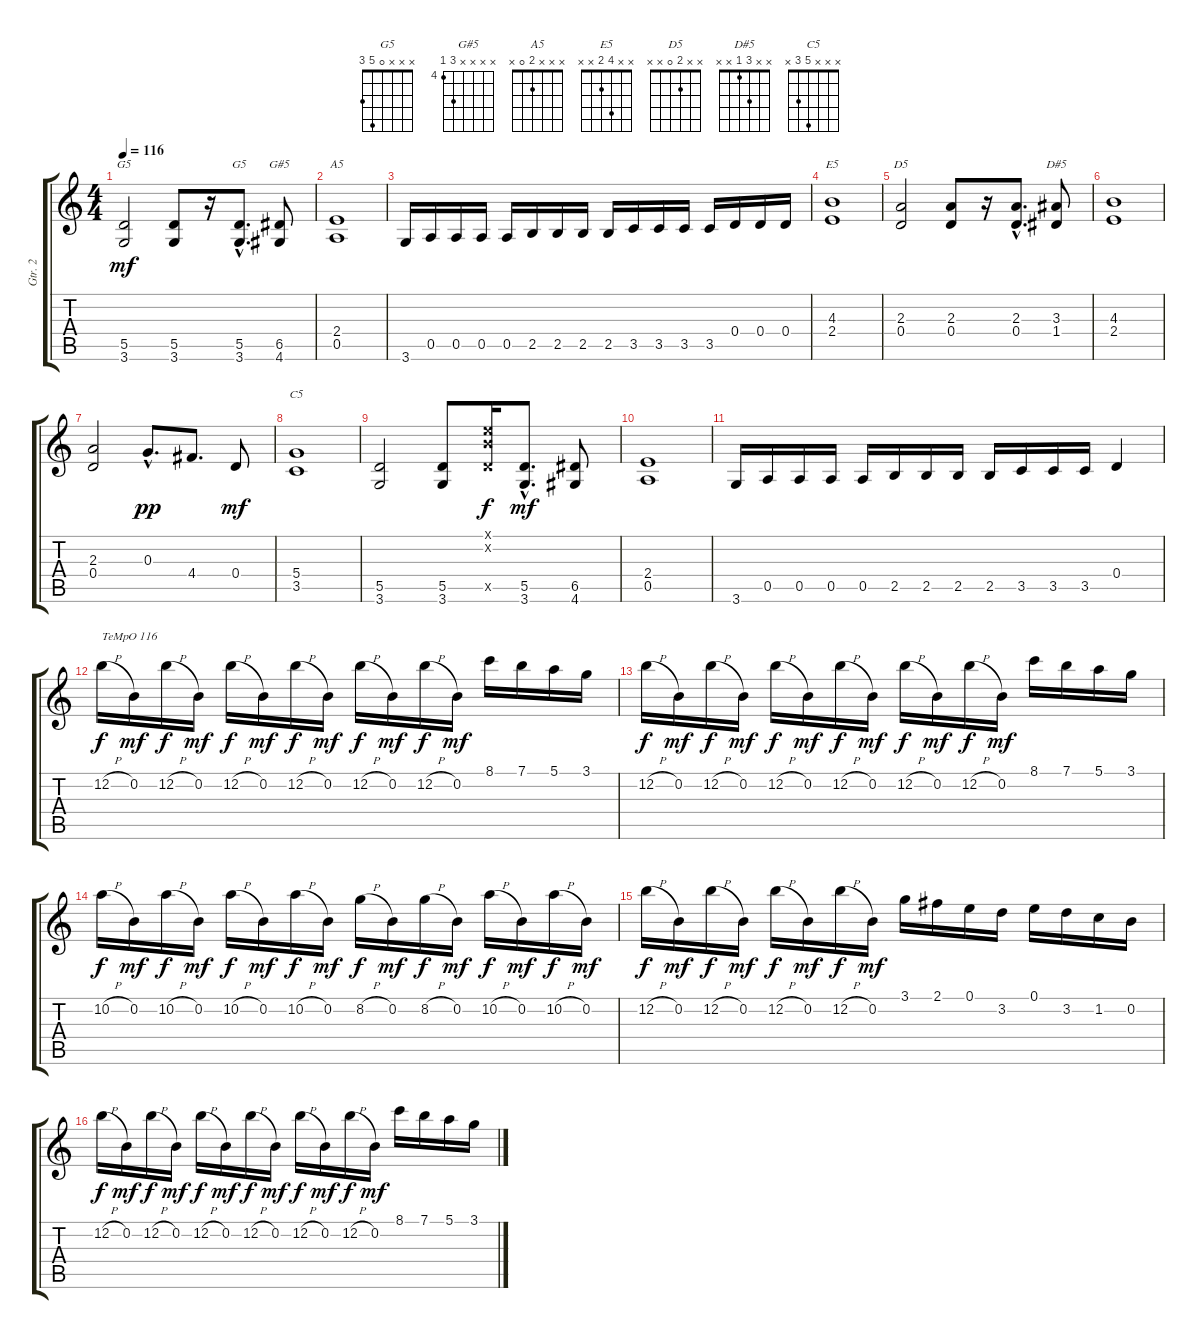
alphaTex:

\track ("Gtr. 2" "Gtr. 2") {instrument overdrivenguitar}
\staff {score tabs}
\tuning (E4 B3 G3 D3 A2 E2) {hide}
\chord ("G5" x x x x 5 3)
\chord ("G5" x x x 0 5 3)
\chord ("G#5" x x x x 6 4) {firstfret 4}
\chord ("A5" x x x 2 0 x)
\chord ("E5" x x 4 2 x x)
\chord ("D5" x x 2 0 x x)
\chord ("D#5" x x 3 1 x x)
\chord ("C5" x x x 5 3 x)
\ts (4 4)
\tempo 116
\clef g2
\ks c
(5.5 3.6).2{ch "G5" dy mf} (5.5 3.6).8 r.16 (5.5{hac} 3.6{hac}).8{d ch "G5"} (6.5 4.6).8{ch "G#5"} |
(2.4 0.5).1{ch "A5"} |
3.6.16 0.5.16 0.5.16 0.5.16 0.5.16 2.5.16 2.5.16 2.5.16 2.5.16 3.5.16 3.5.16 3.5.16 3.5.16 0.4.16 0.4.16 0.4.16 |
(4.3 2.4).1{ch "E5"} |
(2.3 0.4).2{ch "D5"} (2.3 0.4).8 r.16 (2.3{hac} 0.4{hac}).8{d} (3.3 1.4).8{ch "D#5"} |
(4.3 2.4).1 |
(2.3 0.4).2 0.3{hac}.8{d dy pp} 4.4.8{d} 0.4.8{dy mf} |
(5.4 3.5).1{ch "C5"} |
(5.5 3.6).2 (5.5 3.6).8 (0.1{x} 0.2{x} 5.5{x}).16{dy f} (5.5{hac} 3.6{hac}).8{d dy mf} (6.5 4.6).8 |
(2.4 0.5).1 |
3.6.16 0.5.16 0.5.16 0.5.16 0.5.16 2.5.16 2.5.16 2.5.16 2.5.16 3.5.16 3.5.16 3.5.16 0.4.4 |
12.2{h}.16{txt "TeMpO 116" dy f} 0.2.16{dy mf} 12.2{h}.16{dy f} 0.2.16{dy mf} 12.2{h}.16{dy f} 0.2.16{dy mf} 12.2{h}.16{dy f} 0.2.16{dy mf} 12.2{h}.16{dy f} 0.2.16{dy mf} 12.2{h}.16{dy f} 0.2.16{dy mf} 8.1.16 7.1.16 5.1.16 3.1.16 |
12.2{h}.16{dy f} 0.2.16{dy mf} 12.2{h}.16{dy f} 0.2.16{dy mf} 12.2{h}.16{dy f} 0.2.16{dy mf} 12.2{h}.16{dy f} 0.2.16{dy mf} 12.2{h}.16{dy f} 0.2.16{dy mf} 12.2{h}.16{dy f} 0.2.16{dy mf} 8.1.16 7.1.16 5.1.16 3.1.16 |
10.2{h}.16{dy f} 0.2.16{dy mf} 10.2{h}.16{dy f} 0.2.16{dy mf} 10.2{h}.16{dy f} 0.2.16{dy mf} 10.2{h}.16{dy f} 0.2.16{dy mf} 8.2{h}.16{dy f} 0.2.16{dy mf} 8.2{h}.16{dy f} 0.2.16{dy mf} 10.2{h}.16{dy f} 0.2.16{dy mf} 10.2{h}.16{dy f} 0.2.16{dy mf} |
12.2{h}.16{dy f} 0.2.16{dy mf} 12.2{h}.16{dy f} 0.2.16{dy mf} 12.2{h}.16{dy f} 0.2.16{dy mf} 12.2{h}.16{dy f} 0.2.16{dy mf} 3.1.16 2.1.16 0.1.16 3.2.16 0.1.16 3.2.16 1.2.16 0.2.16 |
12.2{h}.16{dy f} 0.2.16{dy mf} 12.2{h}.16{dy f} 0.2.16{dy mf} 12.2{h}.16{dy f} 0.2.16{dy mf} 12.2{h}.16{dy f} 0.2.16{dy mf} 12.2{h}.16{dy f} 0.2.16{dy mf} 12.2{h}.16{dy f} 0.2.16{dy mf} 8.1.16 7.1.16 5.1.16 3.1.16
